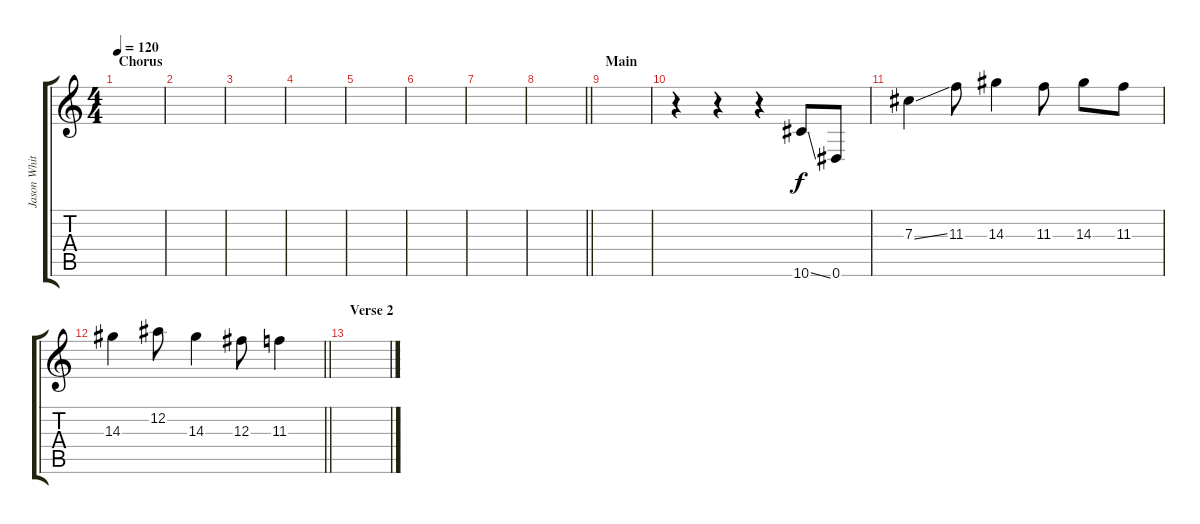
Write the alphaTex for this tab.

\track ("Jason White - Guitar" "Jason Whit") {instrument distortionguitar}
\staff {score tabs}
\tuning (Eb4 Bb3 Gb3 Db3 Ab2 Eb2) {hide}
\ts (4 4)
\section ("" "Chorus")
\tempo 120
\clef g2
\ks c
|
|
|
|
|
|
|
\barLineRight lightlight
|
\section ("" "Main")
|
r.4 r.4 r.4 10.6{ss}.8 0.6.8 |
7.3{ss}.4 11.3.8 14.3.4 11.3.8 14.3.8 11.3.8 |
\barLineRight lightlight
14.3.4 12.2.8 14.3.4 12.3.8 11.3.4 |
\section ("" "Verse 2")
